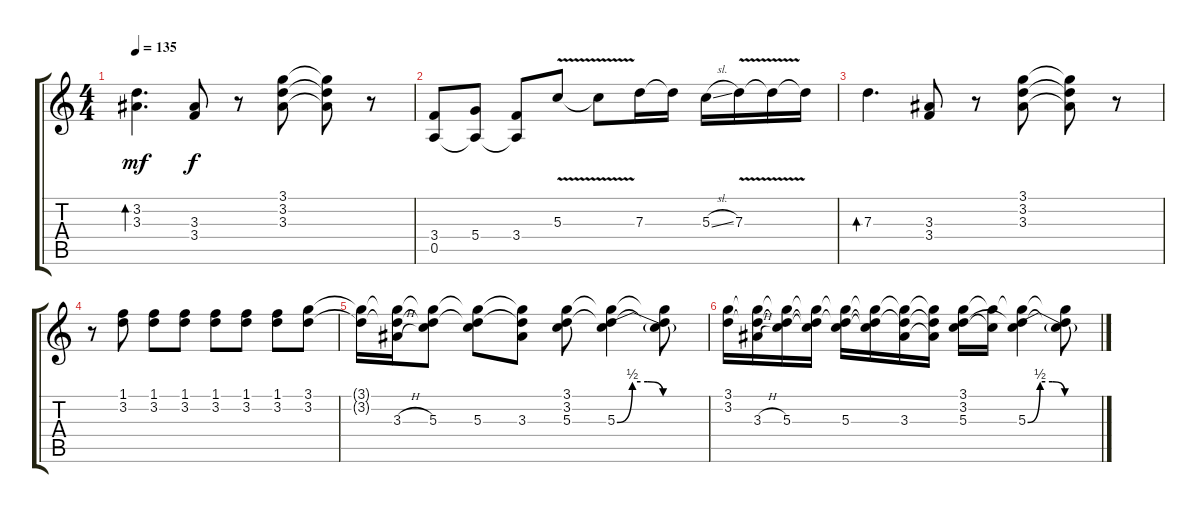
\track (" " " ") {instrument distortionguitar}
\staff {score tabs}
\tuning (E4 B3 G3 D3 A2 E2) {hide}
\ts (4 4)
\tempo 135
\clef g2
\ks c
(3.2 3.3).4{d bd 240 dy mf} (3.3 3.4).8{dy f} r.8 (3.1 3.2 3.3).8 (3.1{t} 3.2{t} 3.3{t}).8 r.8 |
(3.4 0.5).8 (5.4 0.5{t}).8 (3.4 0.5{t}).8 5.3{v}.8 5.3{t}.8 7.3.16 7.3{t}.16 5.3{sl}.16 7.3{v}.16 7.3{t}.16 7.3{t}.16 |
7.3.4{d bd 240} (3.3 3.4).8 r.8 (3.1 3.2 3.3).8 (3.1{t} 3.2{t} 3.3{t}).8 r.8 |
r.8 (1.1 3.2).8 (1.1 3.2).8 (1.1 3.2).8 (1.1 3.2).8 (1.1 3.2).8 (1.1 3.2).8 (3.1 3.2).8 |
(3.1{t} 3.2{t}).16 (3.1{t} 3.2{t} 3.3{h}).16 (3.1{t} 3.2{t} 5.3).8 (3.1{t} 3.2{t} 5.3).8 (3.1{t} 3.2{t} 3.3).8 (3.1 3.2 5.3).8 (3.1{t} 3.2{t} 5.3{be (custom 0 0 10 2 20 2 30 0 60 0)}).4 (3.1{t} 3.2{t} 5.3{t}).8 |
(3.1 3.2).16 (3.1{t} 3.2{t} 3.3{h}).16 (3.1{t} 3.2{t} 5.3).16 (3.1{t} 3.2{t} 5.3{t}).16 (3.1{t} 3.2{t} 5.3).16 (3.1{t} 3.2{t} 5.3{t}).16 (3.1{t} 3.2{t} 3.3).16 (3.1{t} 3.2{t} 3.3{t}).16 (3.1 3.2 5.3).16 (3.1{t} 5.3{t}).16 (3.1{t} 3.2{t} 5.3{be (custom 0 0 10 2 20 2 30 0 60 0)}).4 (3.1{t} 3.2{t} 5.3{t}).8
